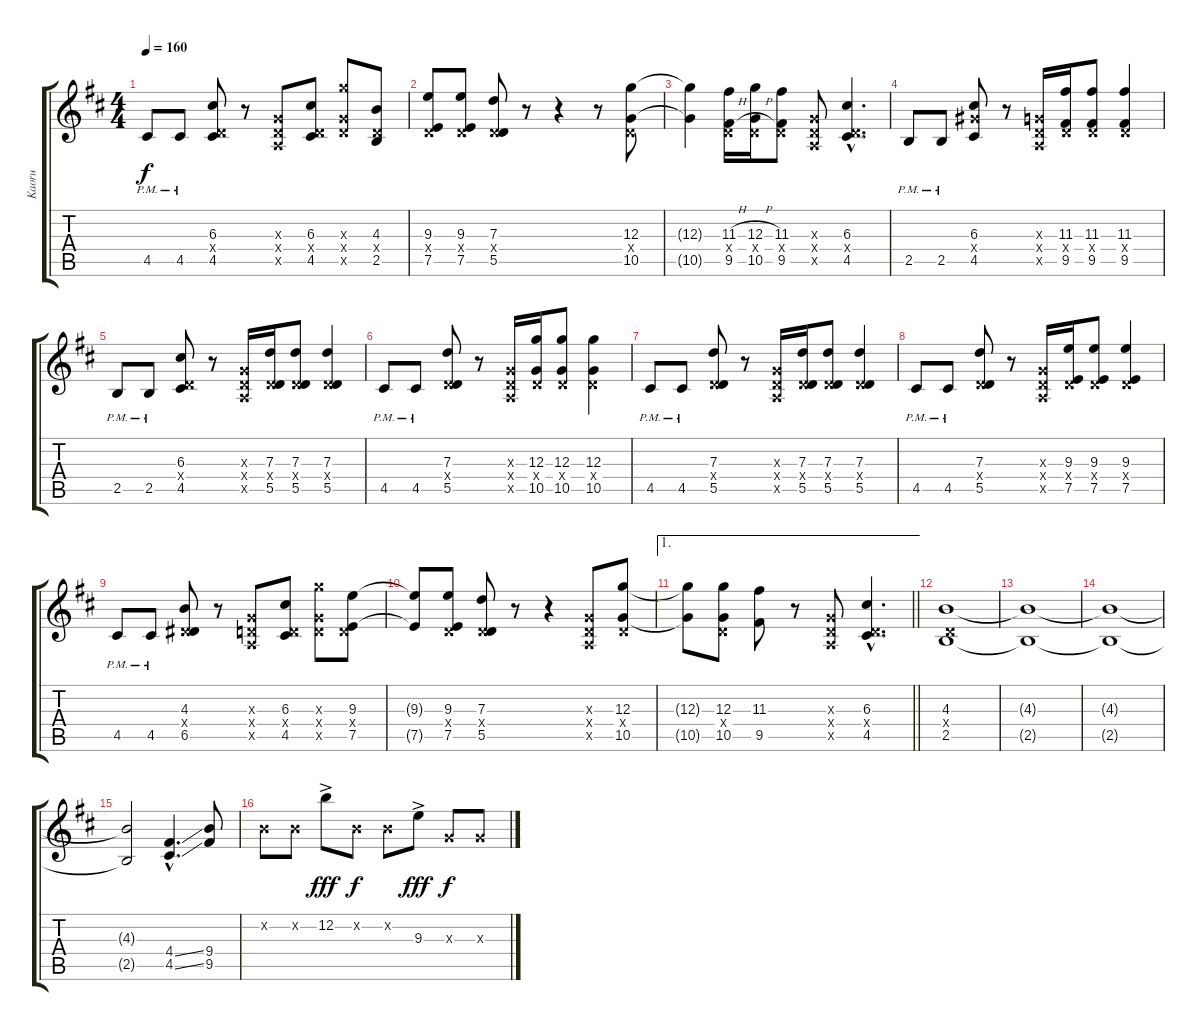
\track ("Kaoru" "Kaoru") {instrument distortionguitar}
\staff {score tabs}
\tuning (E4 B3 G3 D3 A2 E2) {hide}
\ts (4 4)
\tempo 160
\clef g2
\ks d
4.5{pm}.8{dy f} 4.5{pm}.8 (6.3 0.4{x} 4.5).8 r.8 (0.3{x} 0.4{x} 0.5{x}).8 (6.3 0.4{x} 4.5).8 (12.3{x} 0.4{x} 10.5{x}).8 (4.3 0.4{x} 2.5).8 |
(9.3 0.4{x} 7.5).8 (9.3 0.4{x} 7.5).8 (7.3 0.4{x} 5.5).8 r.8 r.4 r.8 (12.3 0.4{x} 10.5).8 |
(12.3{t} 10.5{t}).4 (11.3{h} 0.4{x} 9.5{h}).16 (12.3{h} 0.4{x} 10.5{h}).16 (11.3 0.4{x} 9.5).8 (0.3{x} 0.4{x} 0.5{x}).8 (6.3{hac} 0.4{hac x} 4.5{hac}).4{d} |
2.5{pm}.8 2.5{pm}.8 (6.3 6.4{x} 4.5).8 r.8 (0.3{x} 0.4{x} 0.5{x}).16 (11.3 0.4{x} 9.5).16 (11.3 0.4{x} 9.5).8 (11.3 0.4{x} 9.5).4 |
2.5{pm}.8 2.5{pm}.8 (6.3 0.4{x} 4.5).8 r.8 (0.3{x} 0.4{x} 0.5{x}).16 (7.3 0.4{x} 5.5).16 (7.3 0.4{x} 5.5).8 (7.3 0.4{x} 5.5).4 |
4.5{pm}.8 4.5{pm}.8 (7.3 0.4{x} 5.5).8 r.8 (0.3{x} 0.4{x} 0.5{x}).16 (12.3 0.4{x} 10.5).16 (12.3 0.4{x} 10.5).8 (12.3 0.4{x} 10.5).4 |
4.5{pm}.8 4.5{pm}.8 (7.3 0.4{x} 5.5).8 r.8 (0.3{x} 0.4{x} 0.5{x}).16 (7.3 0.4{x} 5.5).16 (7.3 0.4{x} 5.5).8 (7.3 0.4{x} 5.5).4 |
4.5{pm}.8 4.5{pm}.8 (7.3 0.4{x} 5.5).8 r.8 (0.3{x} 0.4{x} 0.5{x}).16 (9.3 0.4{x} 7.5).16 (9.3 0.4{x} 7.5).8 (9.3 0.4{x} 7.5).4 |
4.5{pm}.8 4.5{pm}.8 (4.3 0.4{x} 6.5).8 r.8 (0.3{x} 0.4{x} 0.5{x}).8 (6.3 0.4{x} 4.5).8 (12.3{x} 0.4{x} 10.5{x}).8 (9.3 0.4{x} 7.5).8 |
(9.3{t} 7.5{t}).8 (9.3 0.4{x} 7.5).8 (7.3 0.4{x} 5.5).8 r.8 r.4 (0.3{x} 0.4{x} 0.5{x}).8 (12.3 0.4{x} 10.5).8 |
\ae 1
\barLineRight lightlight
(12.3{t} 10.5{t}).8 (12.3 0.4{x} 10.5).8 (11.3 9.5).8 r.8 (0.3{x} 0.4{x} 0.5{x}).8 (6.3{hac} 0.4{hac x} 4.5{hac}).4{d} |
(4.3 0.4{x} 2.5).1 |
(4.3{t} 2.5{t}).1 |
(4.3{t} 2.5{t}).1 |
(4.3{t} 2.5{t}).2 (4.4{ss hac} 4.5{ss hac}).4{d volume 16} (9.4 9.5).8 |
0.2{x}.8 0.2{x}.8 12.2{ac}.8{dy fff} 0.2{x}.8{dy f} 0.2{x}.8 9.3{ac}.8{dy fff} 0.3{x}.8{dy f} 0.3{x}.8
